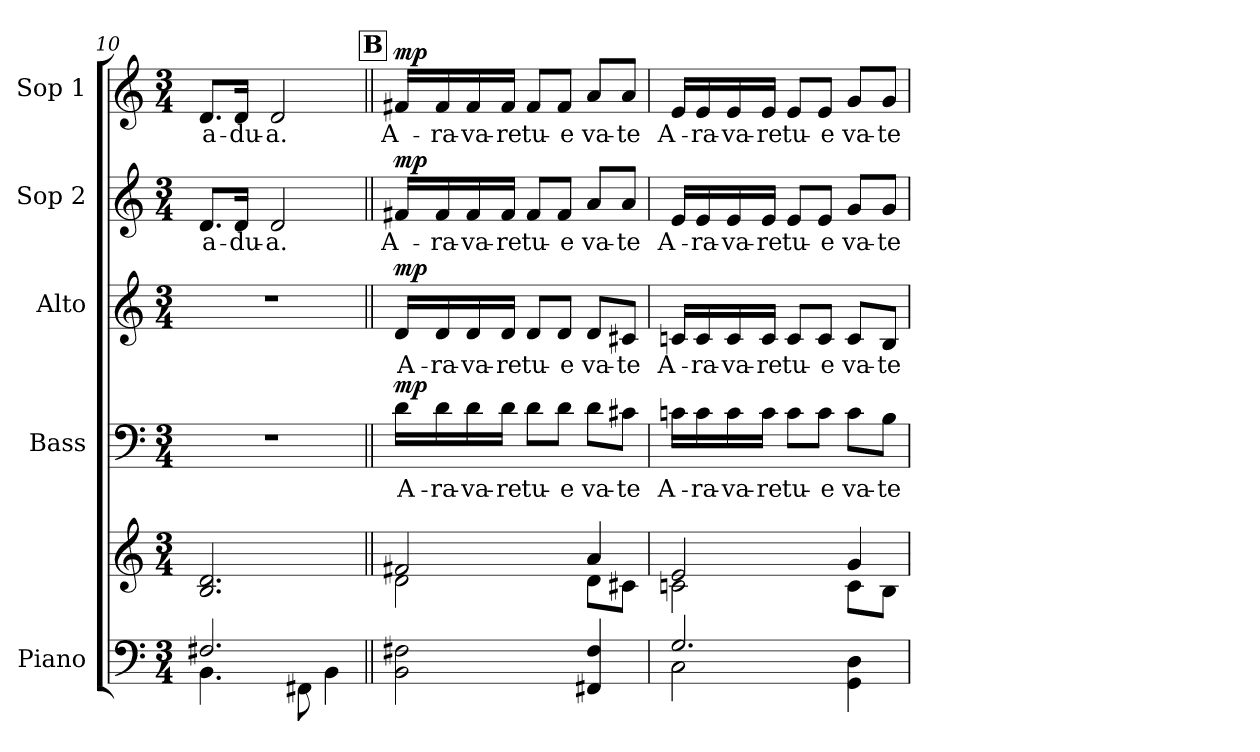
**kern	**kern	**kern	**text	**dynam	**kern	**text	**dynam	**kern	**text	**dynam	**kern	**text	**dynam
*part5	*part5	*part4	*part4	*part4	*part3	*part3	*part3	*part2	*part2	*part2	*part1	*part1	*part1
*staff6	*staff5	*staff4	*staff4	*staff4	*staff3	*staff3	*staff3	*staff2	*staff2	*staff2	*staff1	*staff1	*staff1
*I"Piano	*	*I"Bass	*	*	*I"Alto	*	*	*I"Sop 2	*	*	*I"Sop 1	*	*
*I'Pno.	*	*I'B.	*	*	*I'A.	*	*	*I'S.2	*	*	*I'S.1	*	*
*clefF4	*clefG2	*clefF4	*	*	*clefG2	*	*	*clefG2	*	*	*clefG2	*	*
*k[]	*k[]	*k[]	*	*	*k[]	*	*	*k[]	*	*	*k[]	*	*
*M3/4	*M3/4	*M3/4	*	*	*M3/4	*	*	*M3/4	*	*	*M3/4	*	*
=10	=10	=10	=10	=10	=10	=10	=10	=10	=10	=10	=10	=10	=10
*^	*	*	*	*	*	*	*	*	*	*	*	*	*
2.F#X/	4.BB\	2.B/ 2.d/	2.r	.	.	2.r	.	.	8.d/L	a-	.	8.d/L	a-	.
.	.	.	.	.	.	.	.	.	16d/Jk	-du-	.	16d/Jk	-du-	.
.	.	.	.	.	.	.	.	.	2d/	-a.	.	2d/	-a.	.
.	8FF#X\	.	.	.	.	.	.	.	.	.	.	.	.	.
.	4BB\	.	.	.	.	.	.	.	.	.	.	.	.	.
!!LO:PB:g=z
!!LO:REH:place=s1:a:B:fs=15.4267:t=B
=11||	=11||	=11||	=11||	=11||	=11||	=11||	=11||	=11||	=11||	=11||	=11||	=11||	=11||	=11||
*	*	*^	*	*	*	*	*	*	*	*	*	*	*	*
!	!	!	!	!	!	!LO:DY:a	!	!	!LO:DY:a	!	!	!LO:DY:a	!	!	!LO:DY:a
*v	*v	*	*	*	*	*	*	*	*	*	*	*	*	*	*
2BB\ 2F#X\	2f#X/	2d\	16d\LL	A-	mp	16d/LL	A-	mp	16f#X/LL	A-	mp	16f#X/LL	A-	mp
.	.	.	16d\	-ra-	.	16d/	-ra-	.	16f#/	-ra-	.	16f#/	-ra-	.
.	.	.	16d\	-va-	.	16d/	-va-	.	16f#/	-va-	.	16f#/	-va-	.
.	.	.	16d\JJ	-re	.	16d/JJ	-re	.	16f#/JJ	-re	.	16f#/JJ	-re	.
.	.	.	8d\L	tu-	.	8d/L	tu-	.	8f#/L	tu-	.	8f#/L	tu-	.
.	.	.	8d\J	-e	.	8d/J	-e	.	8f#/J	-e	.	8f#/J	-e	.
4FF#X/ 4F#/	4a/	8d\L	8d\L	va-	.	8d/L	va-	.	8a/L	va-	.	8a/L	va-	.
.	.	8c#X\J	8c#X\J	-te	.	8c#X/J	-te	.	8a/J	-te	.	8a/J	-te	.
=12	=12	=12	=12	=12	=12	=12	=12	=12	=12	=12	=12	=12	=12	=12
*^	*	*	*	*	*	*	*	*	*	*	*	*	*	*
2.G/	2C\	2e/	2cn\	16cn\LL	A-	.	16cn/LL	A-	.	16e/LL	A-	.	16e/LL	A-	.
.	.	.	.	16c\	-ra-	.	16c/	-ra-	.	16e/	-ra-	.	16e/	-ra-	.
.	.	.	.	16c\	-va-	.	16c/	-va-	.	16e/	-va-	.	16e/	-va-	.
.	.	.	.	16c\JJ	-re	.	16c/JJ	-re	.	16e/JJ	-re	.	16e/JJ	-re	.
.	.	.	.	8c\L	tu-	.	8c/L	tu-	.	8e/L	tu-	.	8e/L	tu-	.
.	.	.	.	8c\J	-e	.	8c/J	-e	.	8e/J	-e	.	8e/J	-e	.
.	4GG\ 4D\	4g/	8c\L	8c\L	va-	.	8c/L	va-	.	8g/L	va-	.	8g/L	va-	.
.	.	.	8B\J	8B\J	-te	.	8B/J	-te	.	8g/J	-te	.	8g/J	-te	.
*v	*v	*	*	*	*	*	*	*	*	*	*	*	*	*	*
*	*v	*v	*	*	*	*	*	*	*	*	*	*	*	*
=	=	=	=	=	=	=	=	=	=	=	=	=	=
*-	*-	*-	*-	*-	*-	*-	*-	*-	*-	*-	*-	*-	*-
